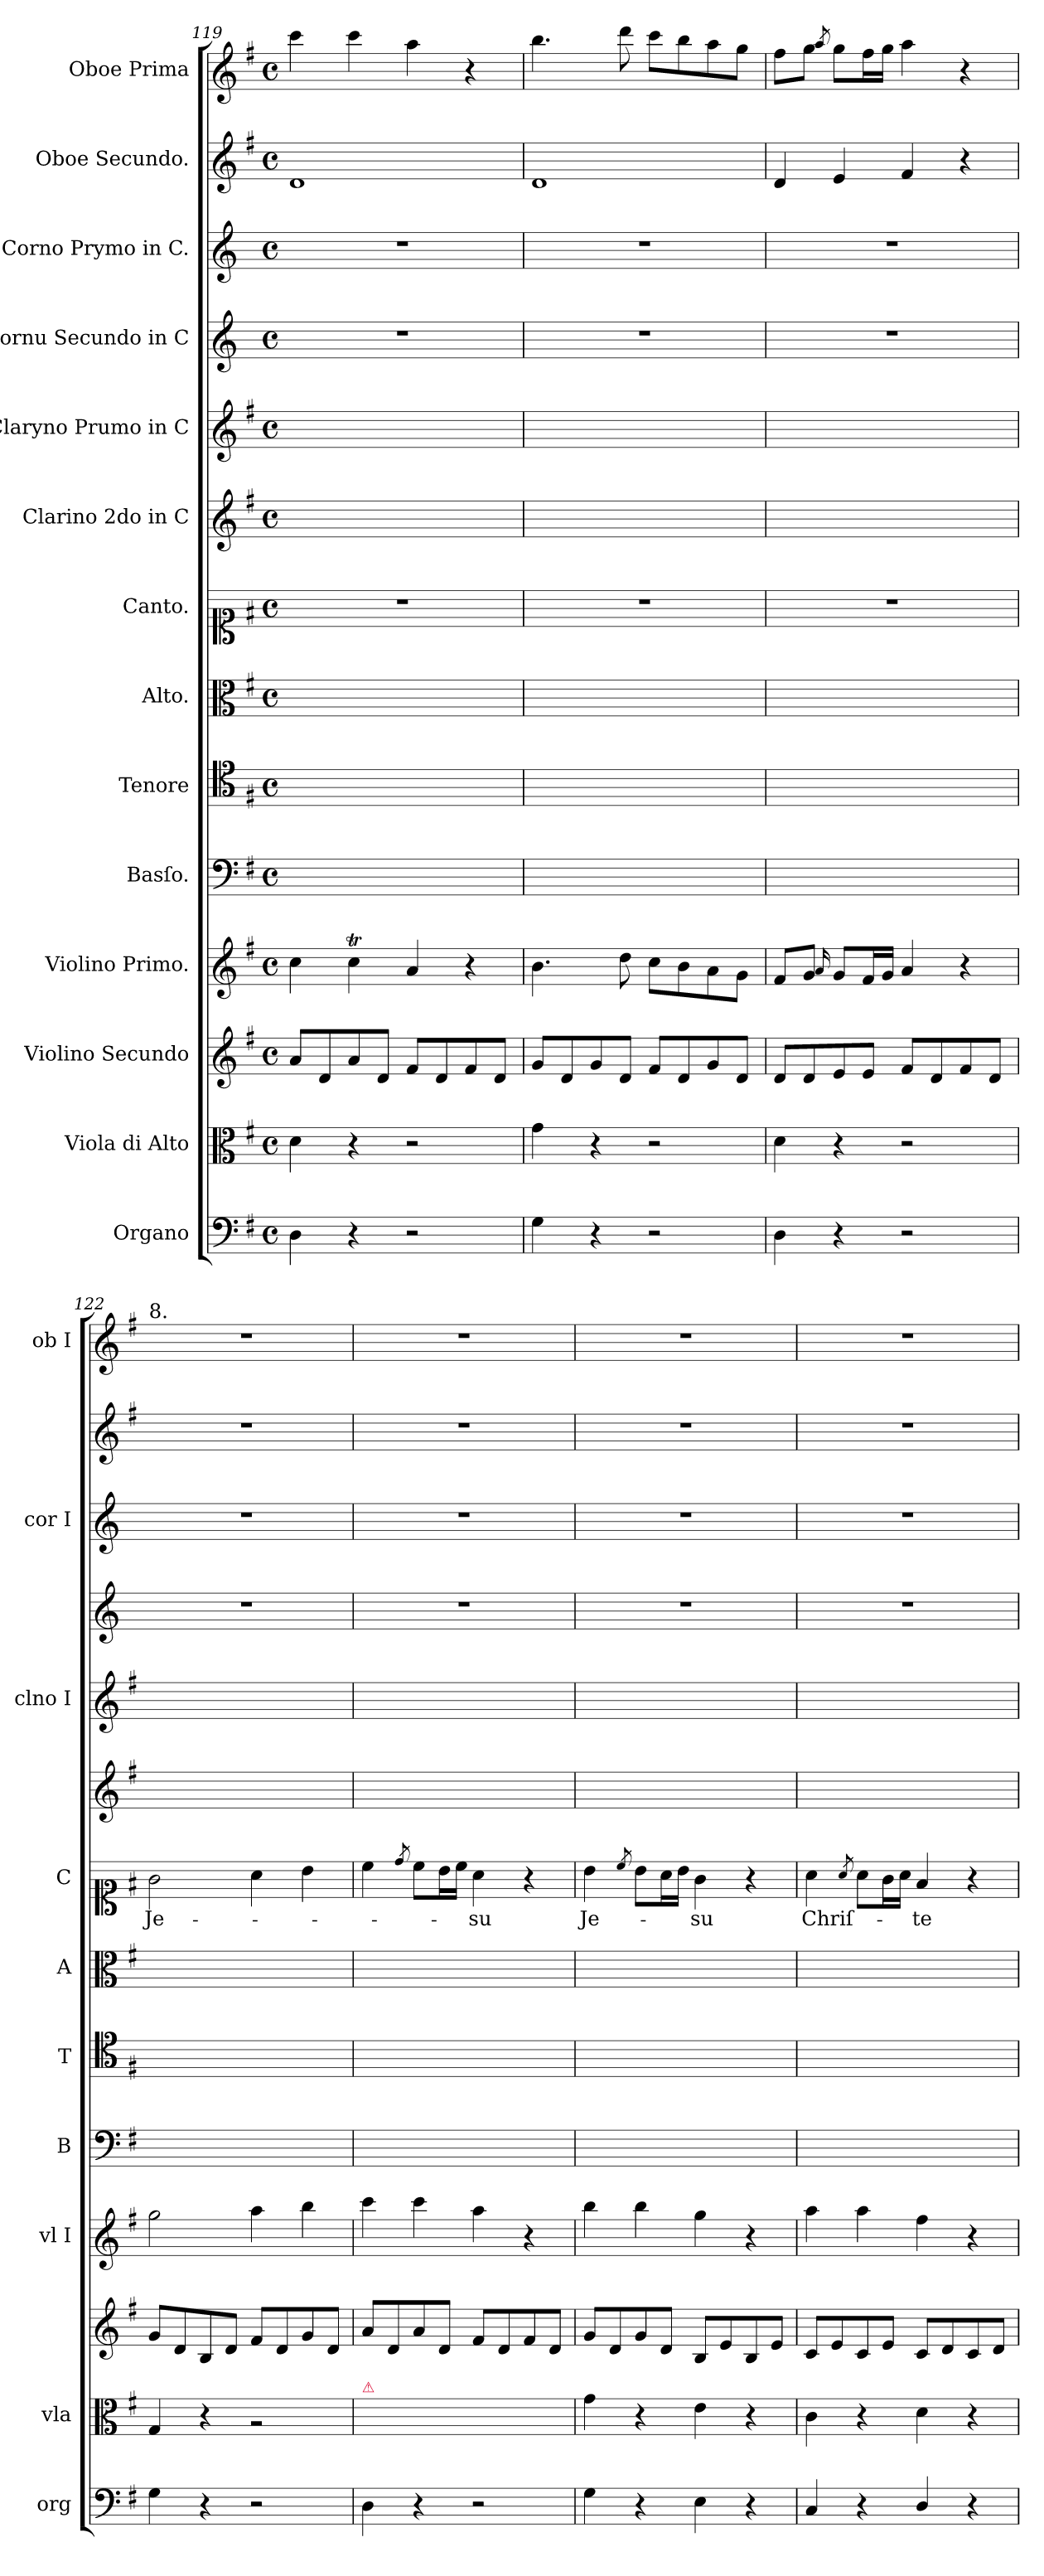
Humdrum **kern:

**kern	**kern	**kern	**kern	**kern	**kern	**kern	**kern	**text	**kern	**kern	**kern	**kern	**kern	**kern
*part14	*part13	*part12	*part11	*part10	*part9	*part8	*part7	*part7	*part6	*part5	*part4	*part3	*part2	*part1
*staff14	*staff13	*staff12	*staff11	*staff10	*staff9	*staff8	*staff7	*staff7	*staff6	*staff5	*staff4	*staff3	*staff2	*staff1
*I"Organo	*I"Viola di Alto	*I"Violino Secundo	*I"Violino Primo.	*I"Basſo.	*I"Tenore	*I"Alto.	*I"Canto.	*	*I"Clarino 2do in C	*I"Claryno Prumo in C	*I"Cornu Secundo in C	*I"Corno Prymo in C.	*I"Oboe Secundo.	*I"Oboe Prima
*I'org	*I'vla	*	*I'vl I	*I'B	*I'T	*I'A	*I'C	*	*	*I'clno I	*	*I'cor I	*	*I'ob I
*clefF4	*clefC3	*clefG2	*clefG2	*clefF4	*clefC4	*clefC3	*clefC1	*	*clefG2	*clefG2	*clefG2	*clefG2	*clefG2	*clefG2
*	*	*	*	*	*	*	*	*	*	*	*ITrd3c5	*ITrd3c5	*	*
*k[f#]	*k[f#]	*k[f#]	*k[f#]	*k[f#]	*k[f#]	*k[f#]	*k[f#]	*	*k[f#]	*k[f#]	*k[f#]	*k[f#]	*k[f#]	*k[f#]
*G:	*G:	*G:	*G:	*G:	*G:	*G:	*G:	*	*G:	*G:	*G:	*G:	*G:	*G:
*M4/4	*M4/4	*M4/4	*M4/4	*M4/4	*M4/4	*M4/4	*M4/4	*	*M4/4	*M4/4	*M4/4	*M4/4	*M4/4	*M4/4
*met(c)	*met(c)	*met(c)	*met(c)	*met(c)	*met(c)	*met(c)	*met(c)	*	*met(c)	*met(c)	*met(c)	*met(c)	*met(c)	*met(c)
=119	=119	=119	=119	=119	=119	=119	=119	=119	=119	=119	=119	=119	=119	=119
4D\	4d\	8a/L	4cc\	1ryy	1ryy	1ryy	1r	.	1ryy	1ryy	1r	1r	1d	4ccc\
.	.	8d/	.	.	.	.	.	.	.	.	.	.	.	.
4r	4r	8a/	4ccT\	.	.	.	.	.	.	.	.	.	.	4ccc\
.	.	8d/J	.	.	.	.	.	.	.	.	.	.	.	.
2r	2r	8f#/L	4a/	.	.	.	.	.	.	.	.	.	.	4aa\
.	.	8d/	.	.	.	.	.	.	.	.	.	.	.	.
.	.	8f#/	4r	.	.	.	.	.	.	.	.	.	.	4r
.	.	8d/J	.	.	.	.	.	.	.	.	.	.	.	.
=120	=120	=120	=120	=120	=120	=120	=120	=120	=120	=120	=120	=120	=120	=120
4G\	4g\	8g/L	4.b\	1ryy	1ryy	1ryy	1r	.	1ryy	1ryy	1r	1r	1d	4.bb\
.	.	8d/	.	.	.	.	.	.	.	.	.	.	.	.
4r	4r	8g/	.	.	.	.	.	.	.	.	.	.	.	.
.	.	8d/J	8dd\	.	.	.	.	.	.	.	.	.	.	8ddd\
2r	2r	8f#/L	8cc\L	.	.	.	.	.	.	.	.	.	.	8ccc\L
.	.	8d/	8b\	.	.	.	.	.	.	.	.	.	.	8bb\
.	.	8g/	8a\	.	.	.	.	.	.	.	.	.	.	8aa\
.	.	8d/J	8g\J	.	.	.	.	.	.	.	.	.	.	8gg\J
=121	=121	=121	=121	=121	=121	=121	=121	=121	=121	=121	=121	=121	=121	=121
4D\	4d\	8d/L	8f#/L	1ryy	1ryy	1ryy	1r	.	1ryy	1ryy	1r	1r	4d/	8ff#\L
.	.	8d/	8g/J	.	.	.	.	.	.	.	.	.	.	8gg\J
.	.	.	16qqa/	.	.	.	.	.	.	.	.	.	.	8qaa/
4r	4r	8e/	8g/L	.	.	.	.	.	.	.	.	.	4e/	8gg\L
.	.	8e/J	16f#/L	.	.	.	.	.	.	.	.	.	.	16ff#\L
.	.	.	16g/JJ	.	.	.	.	.	.	.	.	.	.	16gg\JJ
2r	2r	8f#/L	4a/	.	.	.	.	.	.	.	.	.	4f#/	4aa\
.	.	8d/	.	.	.	.	.	.	.	.	.	.	.	.
.	.	8f#/	4r	.	.	.	.	.	.	.	.	.	4r	4r
.	.	8d/J	.	.	.	.	.	.	.	.	.	.	.	.
=122	=122	=122	=122	=122	=122	=122	=122	=122	=122	=122	=122	=122	=122	=122
!	!	!	!	!	!	!	!	!	!	!	!	!	!	!LO:TX:a:t=8.
4G\	4G/	8g/L	2gg\	1ryy	1ryy	1ryy	2g\	Je-	1ryy	1ryy	1r	1r	1r	1r
.	.	8d/	.	.	.	.	.	.	.	.	.	.	.	.
4r	4r	8B/	.	.	.	.	.	.	.	.	.	.	.	.
.	.	8d/J	.	.	.	.	.	.	.	.	.	.	.	.
2r	2rA	8f#/L	4aa\	.	.	.	4a\	.	.	.	.	.	.	.
.	.	8d/	.	.	.	.	.	.	.	.	.	.	.	.
.	.	8g/	4bb\	.	.	.	4b\	.	.	.	.	.	.	.
.	.	8d/J	.	.	.	.	.	.	.	.	.	.	.	.
=123	=123	=123	=123	=123	=123	=123	=123	=123	=123	=123	=123	=123	=123	=123
!	!LO:TX:a:color=crimson:t=⚠	!	!	!	!	!	!	!	!	!	!	!	!	!
4D\	1ryy	8a/L	4ccc\	1ryy	1ryy	1ryy	4cc\	.	1ryy	1ryy	1r	1r	1r	1r
.	.	8d/	.	.	.	.	.	.	.	.	.	.	.	.
.	.	.	.	.	.	.	8qdd/	.	.	.	.	.	.	.
4r	.	8a/	4ccc\	.	.	.	8cc\L	.	.	.	.	.	.	.
.	.	8d/J	.	.	.	.	16b\L	.	.	.	.	.	.	.
.	.	.	.	.	.	.	16cc\JJ	.	.	.	.	.	.	.
2r	.	8f#/L	4aa\	.	.	.	4a\	-su	.	.	.	.	.	.
.	.	8d/	.	.	.	.	.	.	.	.	.	.	.	.
.	.	8f#/	4r	.	.	.	4r	.	.	.	.	.	.	.
.	.	8d/J	.	.	.	.	.	.	.	.	.	.	.	.
=124	=124	=124	=124	=124	=124	=124	=124	=124	=124	=124	=124	=124	=124	=124
4G\	4g\	8g/L	4bb\	1ryy	1ryy	1ryy	4b\	Je-	1ryy	1ryy	1r	1r	1r	1r
.	.	8d/	.	.	.	.	.	.	.	.	.	.	.	.
.	.	.	.	.	.	.	8qcc/	.	.	.	.	.	.	.
4r	4r	8g/	4bb\	.	.	.	8b\L	.	.	.	.	.	.	.
.	.	8d/J	.	.	.	.	16a\L	.	.	.	.	.	.	.
.	.	.	.	.	.	.	16b\JJ	.	.	.	.	.	.	.
4E\	4e\	8B/L	4gg\	.	.	.	4g\	-su	.	.	.	.	.	.
.	.	8e/	.	.	.	.	.	.	.	.	.	.	.	.
4r	4r	8B/	4r	.	.	.	4r	.	.	.	.	.	.	.
.	.	8e/J	.	.	.	.	.	.	.	.	.	.	.	.
=125	=125	=125	=125	=125	=125	=125	=125	=125	=125	=125	=125	=125	=125	=125
4C/	4c\	8c/L	4aa\	1ryy	1ryy	1ryy	4a\	Chriſ-	1ryy	1ryy	1r	1r	1r	1r
.	.	8e/	.	.	.	.	.	.	.	.	.	.	.	.
.	.	.	.	.	.	.	8qa/	.	.	.	.	.	.	.
4r	4r	8c/	4aa\	.	.	.	8a\L	.	.	.	.	.	.	.
.	.	8e/J	.	.	.	.	16g\L	.	.	.	.	.	.	.
.	.	.	.	.	.	.	16a\JJ	.	.	.	.	.	.	.
4D/	4d\	8c/L	4ff#\	.	.	.	4f#/	-te	.	.	.	.	.	.
.	.	8d/	.	.	.	.	.	.	.	.	.	.	.	.
4r	4r	8c/	4r	.	.	.	4r	.	.	.	.	.	.	.
.	.	8d/J	.	.	.	.	.	.	.	.	.	.	.	.
=	=	=	=	=	=	=	=	=	=	=	=	=	=	=
*-	*-	*-	*-	*-	*-	*-	*-	*-	*-	*-	*-	*-	*-	*-
